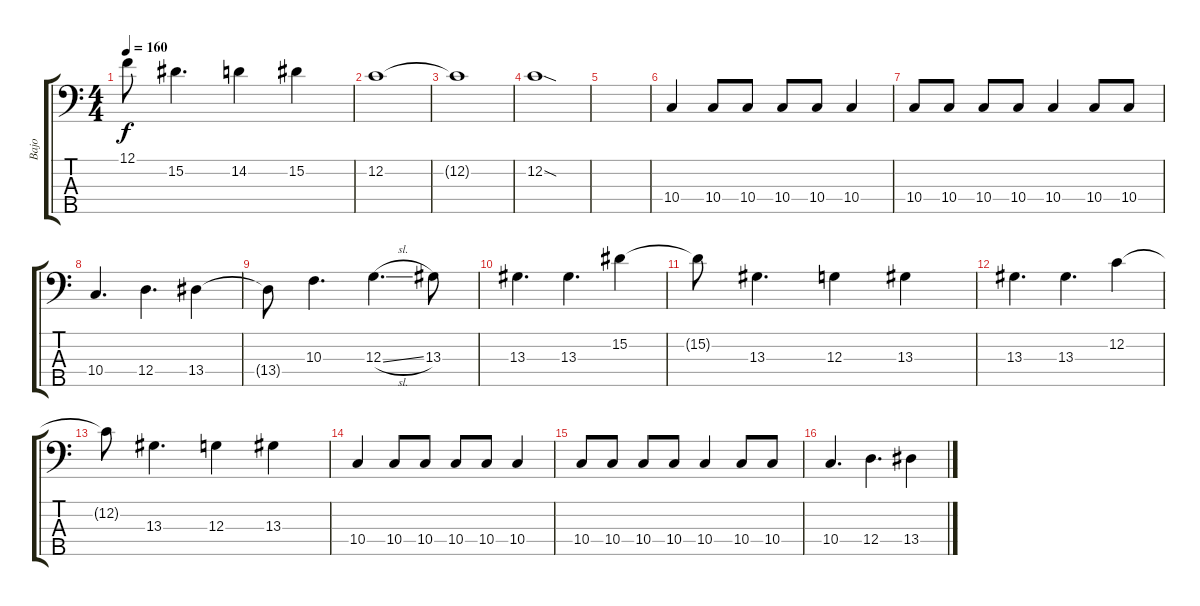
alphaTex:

\track ("Bajo" "Bajo") {instrument electricbassfinger}
\staff {score tabs}
\tuning (F2 C2 G1 D1 A0) {hide}
\ts (4 4)
\tempo 160
\clef f4
\ks c
12.1{t}.8{dy f} 15.2.4{d} 14.2.4 15.2.4 |
12.2.1 |
12.2{t}.1 |
12.2{sod}.1 |
|
10.4.4 10.4.8 10.4.8 10.4.8 10.4.8 10.4.4 |
10.4.8 10.4.8 10.4.8 10.4.8 10.4.4 10.4.8 10.4.8 |
10.4.4{d} 12.4.4{d} 13.4.4 |
13.4{t}.8 10.3.4{d} 12.3{sl}.4{d} 13.3.8 |
13.3.4{d} 13.3.4{d} 15.2.4 |
15.2{t}.8 13.3.4{d} 12.3.4 13.3.4 |
13.3.4{d} 13.3.4{d} 12.2.4 |
12.2{t}.8 13.3.4{d} 12.3.4 13.3.4 |
10.4.4 10.4.8 10.4.8 10.4.8 10.4.8 10.4.4 |
10.4.8 10.4.8 10.4.8 10.4.8 10.4.4 10.4.8 10.4.8 |
10.4.4{d} 12.4.4{d} 13.4.4
